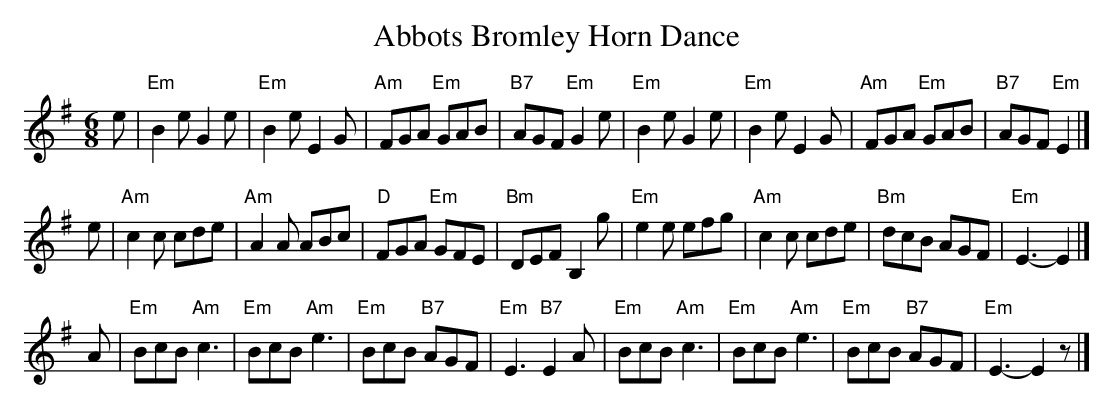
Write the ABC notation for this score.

X:1
T: Abbots Bromley Horn Dance
M: 6/8
L: 1/8
K: Em
e \
| "Em"B2e G2e | "Em"B2e E2G | "Am"FGA "Em"GAB | "B7"AGF "Em"G2e \
| "Em"B2e G2e | "Em"B2e E2G | "Am"FGA "Em"GAB | "B7"AGF "Em"E2 |]
e \
| "Am"c2c cde | "Am"A2A ABc | "D"FGA "Em"GFE | "Bm"DEF B,2g \
| "Em"e2e efg | "Am"c2c cde | "Bm"dcB AGF | "Em"E3- E2 |]
A \
| "Em"BcB "Am"c3 | "Em"BcB "Am"e3 | "Em"BcB "B7"AGF | "Em"E3 "B7"E2A \
| "Em"BcB "Am"c3 | "Em"BcB "Am"e3 | "Em"BcB "B7"AGF | "Em"E3- E2z |]
